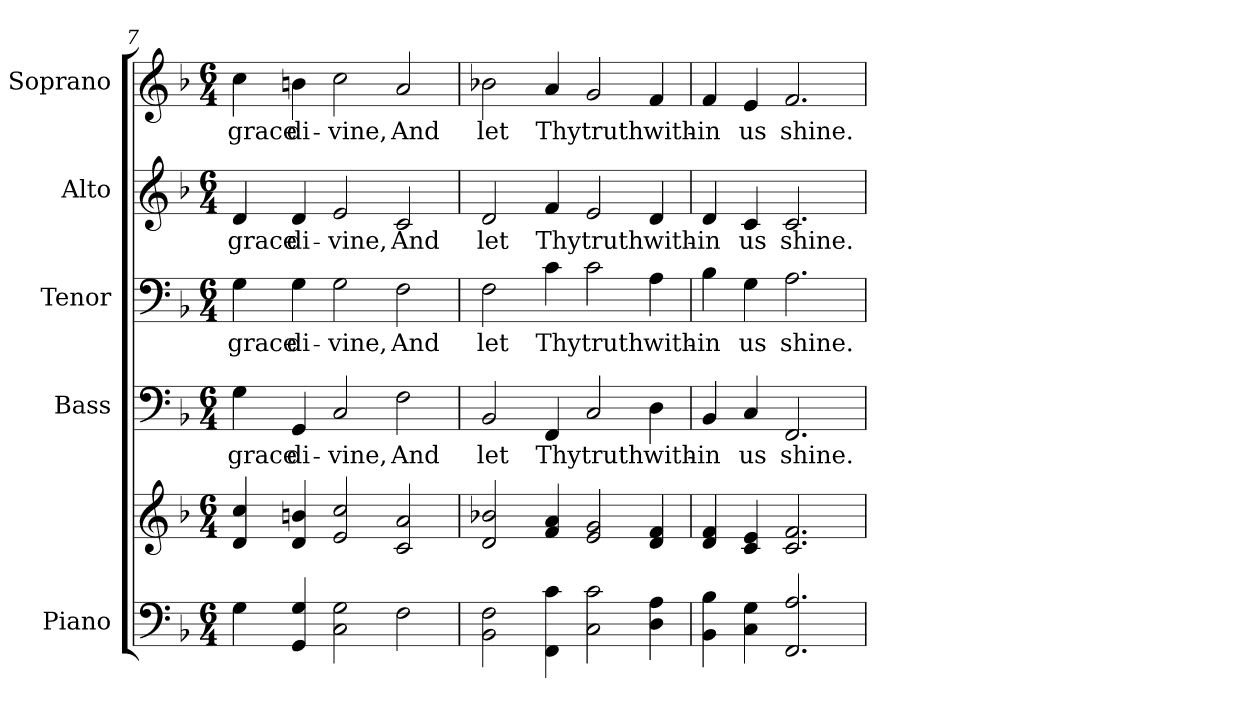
**kern	**kern	**kern	**text	**kern	**text	**kern	**text	**kern	**text
*part5	*part5	*part4	*part4	*part3	*part3	*part2	*part2	*part1	*part1
*staff6	*staff5	*staff4	*staff4	*staff3	*staff3	*staff2	*staff2	*staff1	*staff1
*I"Piano	*	*I"Bass	*	*I"Tenor	*	*I"Alto	*	*I"Soprano	*
*I'Pno.	*	*I'B.	*	*I'T.	*	*I'A.	*	*I'S.	*
!!LO:PB:g=z
*clefF4	*clefG2	*clefF4	*	*clefF4	*	*clefG2	*	*clefG2	*
*k[b-]	*k[b-]	*k[b-]	*	*k[b-]	*	*k[b-]	*	*k[b-]	*
*F:	*F:	*F:	*	*F:	*	*F:	*	*F:	*
*M6/4	*M6/4	*M6/4	*	*M6/4	*	*M6/4	*	*M6/4	*
=7	=7	=7	=7	=7	=7	=7	=7	=7	=7
!	!	!	!LO:LY:b:color=#000000	!	!	!	!	!	!
!	!	!	!	!	!LO:LY:b:color=#000000	!	!	!	!
!	!	!	!	!	!	!	!LO:LY:b:color=#000000	!	!
!	!	!	!	!	!	!	!	!	!LO:LY:b:color=#000000
4Gi\	4di/ 4cci	4Gi\	grace	4Gi\	grace	4di/	grace	4cci\	grace
!	!	!	!LO:LY:b:color=#000000	!	!	!	!	!	!
!	!	!	!	!	!LO:LY:b:color=#000000	!	!	!	!
!	!	!	!	!	!	!	!LO:LY:b:color=#000000	!	!
!	!	!	!	!	!	!	!	!	!LO:LY:b:color=#000000
4GGi/ 4Gi	4di/ 4bni	4GGi/	di-	4Gi\	di-	4di/	di-	4bni\	di-
!	!	!	!LO:LY:b:color=#000000	!	!	!	!	!	!
!	!	!	!	!	!LO:LY:b:color=#000000	!	!	!	!
!	!	!	!	!	!	!	!LO:LY:b:color=#000000	!	!
!	!	!	!	!	!	!	!	!	!LO:LY:b:color=#000000
2Ci\ 2Gi	2ei/ 2cci	2Ci/	-vine,	2Gi\	-vine,	2ei/	-vine,	2cci\	-vine,
!	!	!	!LO:LY:b:color=#000000	!	!	!	!	!	!
!	!	!	!	!	!LO:LY:b:color=#000000	!	!	!	!
!	!	!	!	!	!	!	!LO:LY:b:color=#000000	!	!
!	!	!	!	!	!	!	!	!	!LO:LY:b:color=#000000
2Fi\	2ci/ 2ai	2Fi\	And	2Fi\	And	2ci/	And	2ai/	And
=8	=8	=8	=8	=8	=8	=8	=8	=8	=8
!	!	!	!LO:LY:b:color=#000000	!	!	!	!	!	!
!	!	!	!	!	!LO:LY:b:color=#000000	!	!	!	!
!	!	!	!	!	!	!	!LO:LY:b:color=#000000	!	!
!	!	!	!	!	!	!	!	!	!LO:LY:b:color=#000000
2BB-i\ 2Fi	2di/ 2b-Xi	2BB-i/	let	2Fi\	let	2di/	let	2b-Xi\	let
!	!	!	!LO:LY:b:color=#000000	!	!	!	!	!	!
!	!	!	!	!	!LO:LY:b:color=#000000	!	!	!	!
!	!	!	!	!	!	!	!LO:LY:b:color=#000000	!	!
!	!	!	!	!	!	!	!	!	!LO:LY:b:color=#000000
4FFi\ 4ci	4fi/ 4ai	4FFi/	Thy	4ci\	Thy	4fi/	Thy	4ai/	Thy
!	!	!	!LO:LY:b:color=#000000	!	!	!	!	!	!
!	!	!	!	!	!LO:LY:b:color=#000000	!	!	!	!
!	!	!	!	!	!	!	!LO:LY:b:color=#000000	!	!
!	!	!	!	!	!	!	!	!	!LO:LY:b:color=#000000
2Ci\ 2ci	2ei/ 2gi	2Ci/	truth	2ci\	truth	2ei/	truth	2gi/	truth
!	!	!	!LO:LY:b:color=#000000	!	!	!	!	!	!
!	!	!	!	!	!LO:LY:b:color=#000000	!	!	!	!
!	!	!	!	!	!	!	!LO:LY:b:color=#000000	!	!
!	!	!	!	!	!	!	!	!	!LO:LY:b:color=#000000
4Di\ 4Ai	4di/ 4fi	4Di\	with-	4Ai\	with-	4di/	with-	4fi/	with-
!!LO:PB:g=z
=9	=9	=9	=9	=9	=9	=9	=9	=9	=9
!	!	!	!LO:LY:b:color=#000000	!	!	!	!	!	!
!	!	!	!	!	!LO:LY:b:color=#000000	!	!	!	!
!	!	!	!	!	!	!	!LO:LY:b:color=#000000	!	!
!	!	!	!	!	!	!	!	!	!LO:LY:b:color=#000000
4BB-i\ 4B-i	4di/ 4fi	4BB-i/	-in	4B-i\	-in	4di/	-in	4fi/	-in
!	!	!	!LO:LY:b:color=#000000	!	!	!	!	!	!
!	!	!	!	!	!LO:LY:b:color=#000000	!	!	!	!
!	!	!	!	!	!	!	!LO:LY:b:color=#000000	!	!
!	!	!	!	!	!	!	!	!	!LO:LY:b:color=#000000
4Ci\ 4Gi	4ci/ 4ei	4Ci/	us	4Gi\	us	4ci/	us	4ei/	us
!	!	!	!LO:LY:b:color=#000000	!	!	!	!	!	!
!	!	!	!	!	!LO:LY:b:color=#000000	!	!	!	!
!	!	!	!	!	!	!	!LO:LY:b:color=#000000	!	!
!	!	!	!	!	!	!	!	!	!LO:LY:b:color=#000000
2.FFi/ 2.Ai	2.ci/ 2.fi	2.FFi/	shine.	2.Ai\	shine.	2.ci/	shine.	2.fi/	shine.
=	=	=	=	=	=	=	=	=	=
*-	*-	*-	*-	*-	*-	*-	*-	*-	*-
